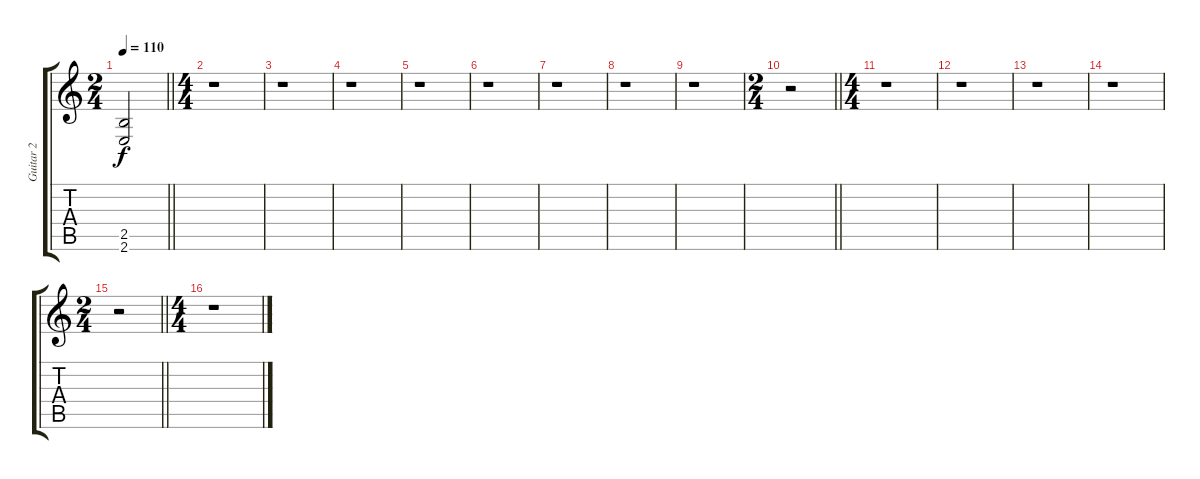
\track ("Guitar 2" "Guitar 2") {instrument distortionguitar}
\staff {score tabs}
\tuning (E4 B3 G3 D3 A2 D2) {hide}
\ts (2 4)
\tempo 110
\clef g2
\barLineRight lightlight
\ks c
(2.5 2.6).2{dy f} |
\ts (4 4)
\section ("" "")
r.1 |
r.1 |
r.1 |
r.1 |
r.1 |
r.1 |
r.1 |
r.1 |
\ts (2 4)
\barLineRight lightlight
r.2 |
\ts (4 4)
\section ("" "")
r.1 |
r.1 |
r.1 |
r.1 |
\ts (2 4)
\barLineRight lightlight
r.2 |
\ts (4 4)
\section ("" "")
r.1
